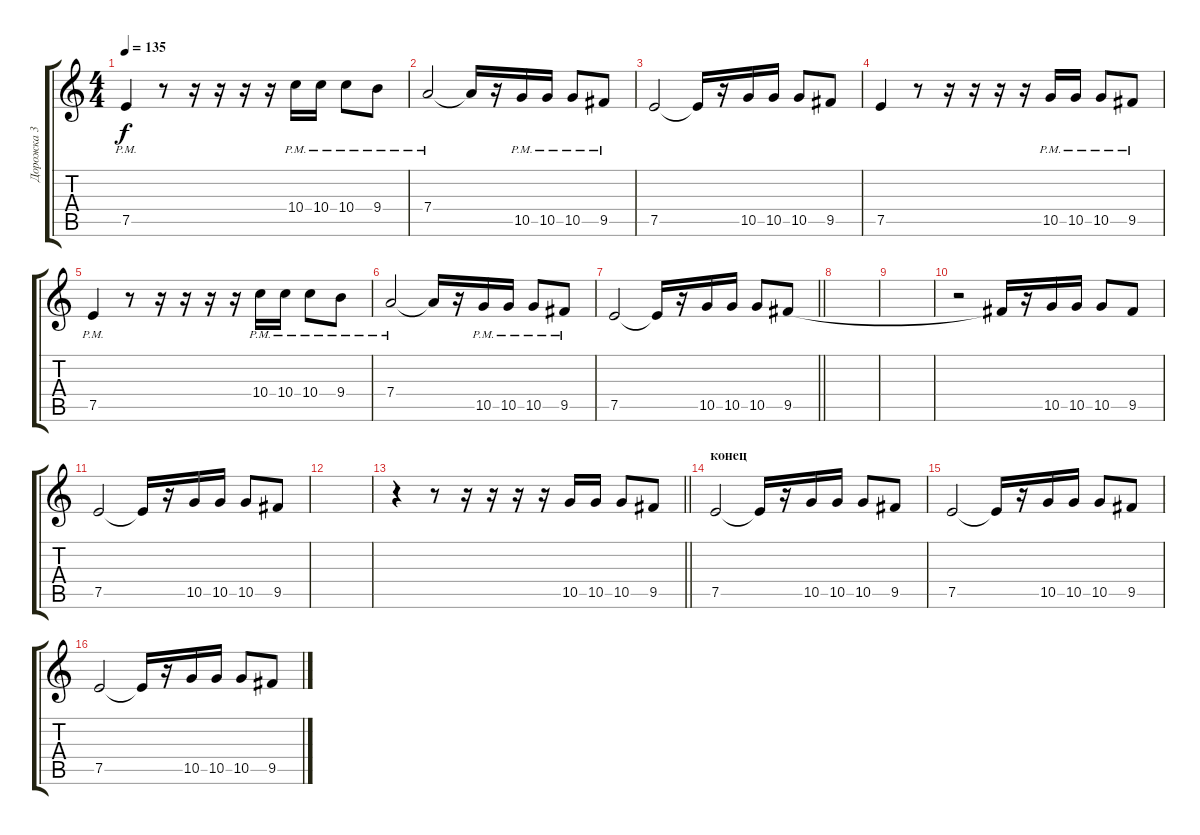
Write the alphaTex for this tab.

\track ("Дорожка 3" "Дорожка 3") {instrument electricguitarclean}
\staff {score tabs}
\tuning (E4 B3 G3 D3 A2 E2) {hide}
\ts (4 4)
\tempo 135
\clef g2
\ks c
7.5{pm}.4{dy f} r.8 r.16 r.16 r.16 r.16 10.4{pm}.16 10.4{pm}.16 10.4{pm}.8 9.4{pm}.8 |
7.4{pm}.2 7.4{t}.16 r.16 10.5{pm}.16 10.5{pm}.16 10.5{pm}.8 9.5{pm}.8 |
7.5.2 7.5{t}.16 r.16 10.5.16 10.5.16 10.5.8 9.5.8 |
7.5.4 r.8 r.16 r.16 r.16 r.16 10.5{pm}.16 10.5{pm}.16 10.5{pm}.8 9.5{pm}.8 |
7.5{pm}.4 r.8 r.16 r.16 r.16 r.16 10.4{pm}.16 10.4{pm}.16 10.4{pm}.8 9.4{pm}.8 |
7.4{pm}.2 7.4{t}.16 r.16 10.5{pm}.16 10.5{pm}.16 10.5{pm}.8 9.5{pm}.8 |
\barLineRight lightlight
7.5.2 7.5{t}.16 r.16 10.5.16 10.5.16 10.5.8 9.5.8 |
|
|
r.2 9.5{t}.16 r.16 10.5.16 10.5.16 10.5.8 9.5.8 |
7.5.2 7.5{t}.16 r.16 10.5.16 10.5.16 10.5.8 9.5.8 |
|
\barLineRight lightlight
r.4 r.8 r.16 r.16 r.16 r.16 10.5.16{volume 16} 10.5.16 10.5.8 9.5.8 |
\section ("" "конец")
7.5.2 7.5{t}.16 r.16 10.5.16 10.5.16 10.5.8 9.5.8 |
7.5.2 7.5{t}.16 r.16 10.5.16 10.5.16 10.5.8 9.5.8 |
7.5.2 7.5{t}.16 r.16 10.5.16 10.5.16 10.5.8 9.5.8
